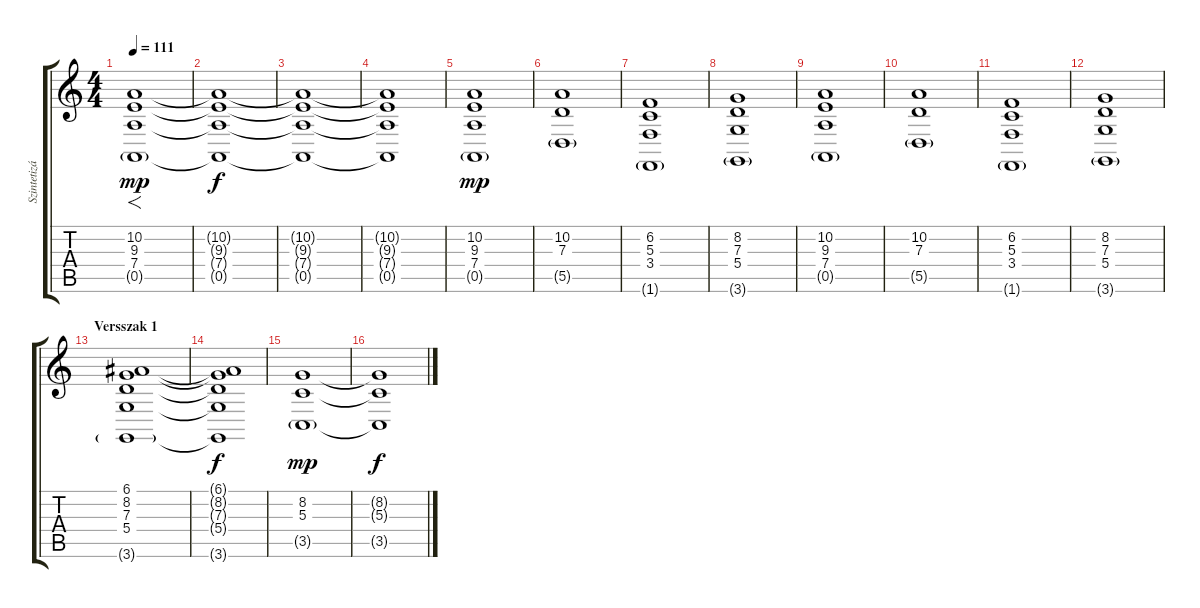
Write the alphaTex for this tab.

\track ("Szintetizátor" "Szintetizá") {instrument synthstrings1}
\staff {score tabs}
\tuning (E4 B3 G3 D3 A2 E2) {hide}
\ts (4 4)
\tempo 111
\clef g2
\ks c
(10.2 9.3 7.4 0.5{g}).1{f dy mp instrument synthstrings1} |
(10.2{t} 9.3{t} 7.4{t} 0.5{t}).1{dy f} |
(10.2{t} 9.3{t} 7.4{t} 0.5{t}).1 |
(10.2{t} 9.3{t} 7.4{t} 0.5{t}).1 |
(10.2 9.3 7.4 0.5{g}).1{dy mp} |
(10.2 7.3 5.5{g}).1 |
(6.2 5.3 3.4 1.6{g}).1 |
(8.2 7.3 5.4 3.6{g}).1 |
(10.2 9.3 7.4 0.5{g}).1 |
(10.2 7.3 5.5{g}).1 |
(6.2 5.3 3.4 1.6{g}).1 |
(8.2 7.3 5.4 3.6{g}).1 |
\section ("" "Versszak 1")
(6.1 8.2 7.3 5.4 3.6{g}).1 |
(6.1{t} 8.2{t} 7.3{t} 5.4{t} 3.6{t}).1{dy f} |
(8.2 5.3 3.5{g}).1{dy mp} |
(8.2{t} 5.3{t} 3.5{t}).1{dy f}
